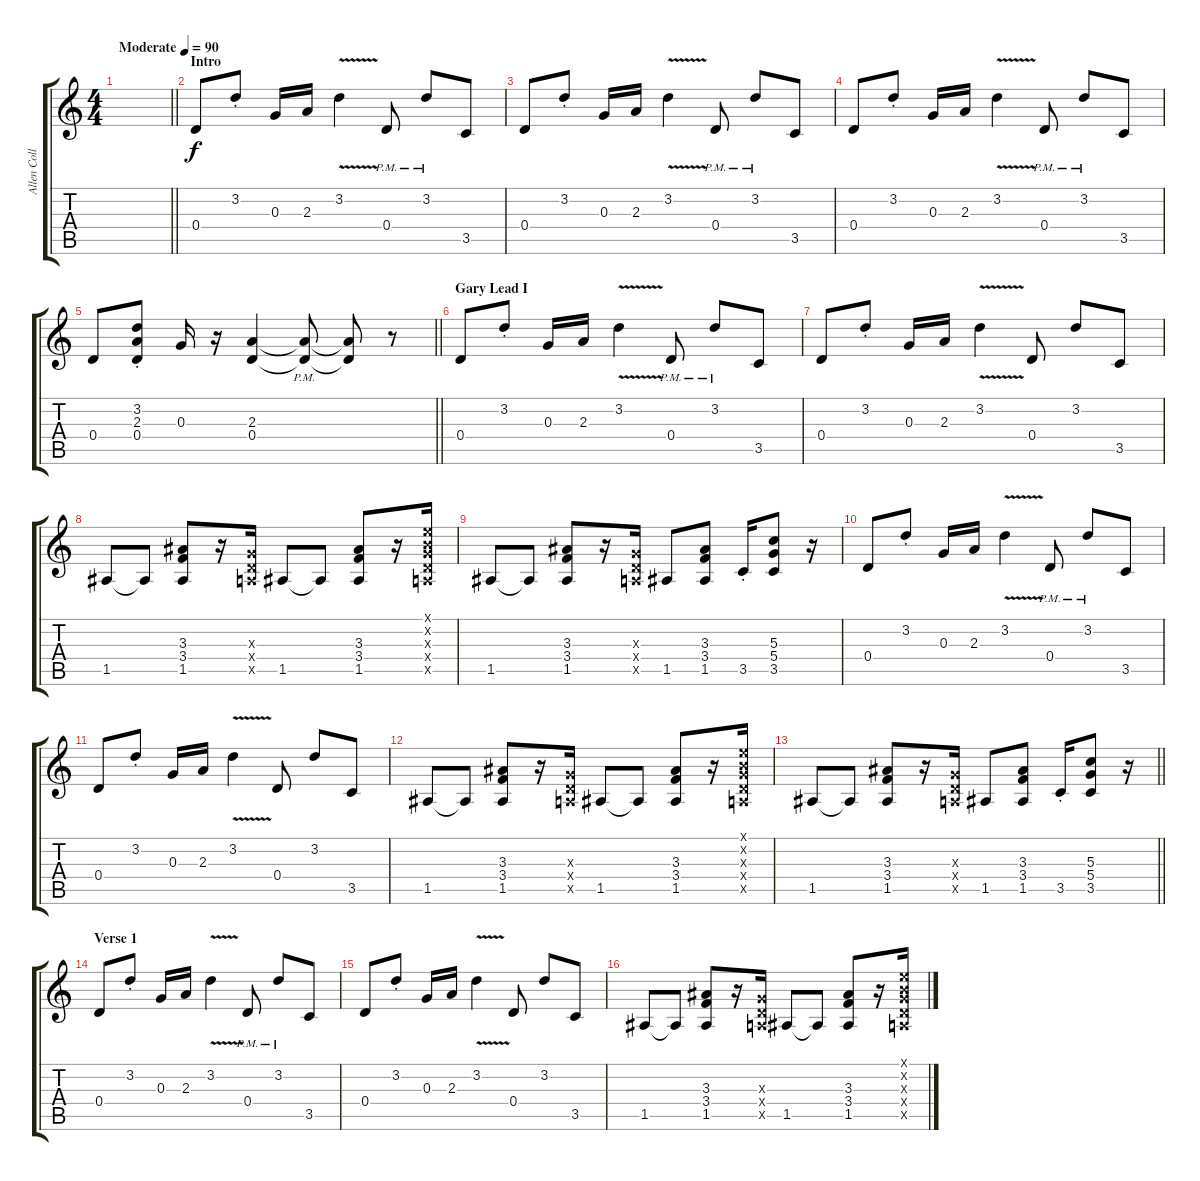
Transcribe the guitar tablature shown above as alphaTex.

\track ("Allen Collins (Rhythm Guitar)" "Allen Coll") {instrument electricguitarclean}
\staff {score tabs}
\tuning (E4 B3 G3 D3 A2 E2) {hide}
\ts (4 4)
\tempo (90 "Moderate")
\clef g2
\barLineRight lightlight
\ks c
|
\section ("" "Intro")
0.4.8 3.2{st}.8 0.3.16 2.3.16 3.2{v}.4 0.4{pm}.8 3.2{pm}.8 3.5.8 |
0.4.8 3.2{st}.8 0.3.16 2.3.16 3.2{v}.4 0.4{pm}.8 3.2{pm}.8 3.5.8 |
0.4.8 3.2{st}.8 0.3.16 2.3.16 3.2{v}.4 0.4{pm}.8 3.2{pm}.8 3.5.8 |
\barLineRight lightlight
0.4.8 (3.2{st} 2.3 0.4).8 0.3.16 r.16 (2.3 0.4).4 (2.3{t} 0.4{pm t}).8 (2.3{t} 0.4{t}).8 r.8 |
\section ("" "Gary Lead I")
0.4.8 3.2{st}.8 0.3.16 2.3.16 3.2{v}.4 0.4{pm}.8 3.2{pm}.8 3.5.8 |
0.4.8 3.2{st}.8 0.3.16 2.3.16 3.2{v}.4 0.4.8 3.2.8 3.5.8 |
1.5.8 1.5{t}.8 (3.3 3.4 1.5).8 r.16 (0.3{x} 0.4{x} 0.5{x}).16 1.5.8 1.5{t}.8 (3.3 3.4 1.5).8 r.16 (0.1{x} 0.2{x} 0.3{x} 0.4{x} 0.5{x}).16 |
1.5.8 1.5{t}.8 (3.3 3.4 1.5).8 r.16 (0.3{x} 0.4{x} 0.5{x}).16 1.5.8 (3.3 3.4 1.5).8 3.5{st}.16 (5.3 5.4 3.5).8 r.16 |
0.4.8 3.2{st}.8 0.3.16 2.3.16 3.2{v}.4 0.4{pm}.8 3.2{pm}.8 3.5.8 |
0.4.8 3.2{st}.8 0.3.16 2.3.16 3.2{v}.4 0.4.8 3.2.8 3.5.8 |
1.5.8 1.5{t}.8 (3.3 3.4 1.5).8 r.16 (0.3{x} 0.4{x} 0.5{x}).16 1.5.8 1.5{t}.8 (3.3 3.4 1.5).8 r.16 (0.1{x} 0.2{x} 0.3{x} 0.4{x} 0.5{x}).16 |
\barLineRight lightlight
1.5.8 1.5{t}.8 (3.3 3.4 1.5).8 r.16 (0.3{x} 0.4{x} 0.5{x}).16 1.5.8 (3.3 3.4 1.5).8 3.5{st}.16 (5.3 5.4 3.5).8 r.16 |
\section ("" "Verse 1")
0.4.8 3.2{st}.8 0.3.16 2.3.16 3.2{v}.4 0.4{pm}.8 3.2{pm}.8 3.5.8 |
0.4.8 3.2{st}.8 0.3.16 2.3.16 3.2{v}.4 0.4.8 3.2.8 3.5.8 |
1.5.8 1.5{t}.8 (3.3 3.4 1.5).8 r.16 (0.3{x} 0.4{x} 0.5{x}).16 1.5.8 1.5{t}.8 (3.3 3.4 1.5).8 r.16 (0.1{x} 0.2{x} 0.3{x} 0.4{x} 0.5{x}).16
